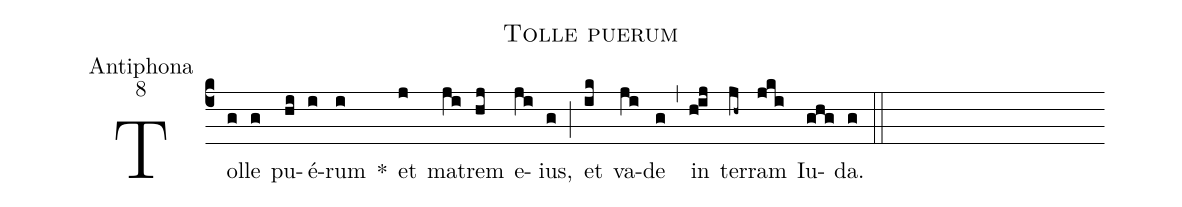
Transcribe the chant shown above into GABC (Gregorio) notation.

name:Tolle puerum;
office-part:Antiphona;
mode:8;
%%
(c4)Tol(g)le(g) pu(hi)é(i)rum(i) *() et(j) ma(ji)trem(hj) e(ji)ius,(g) (;) et(ik) va(ji)de(g) (,) in(h!ij) ter(jh~)ram(jki) Iu(ghg)da.(g) (::)
